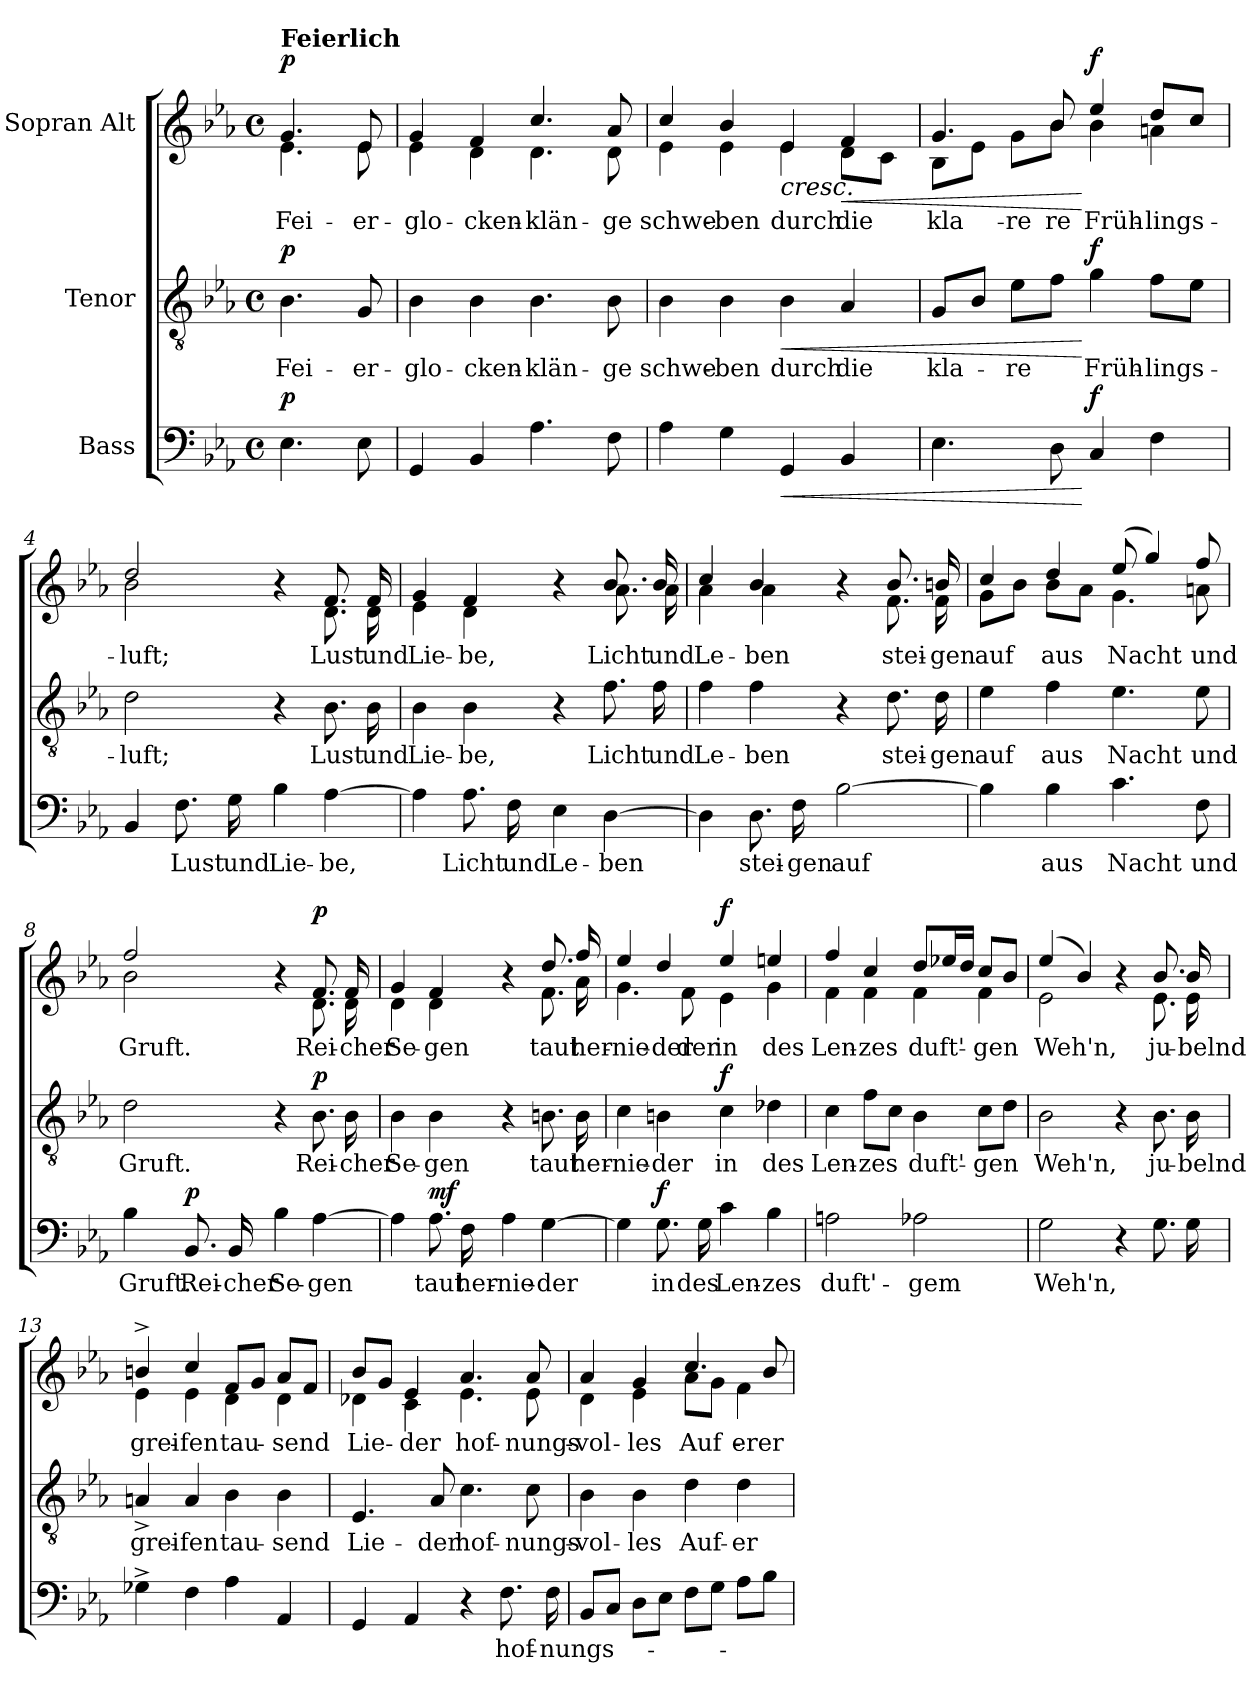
**kern	**text	**dynam	**kern	**text	**dynam	**kern	**text	**dynam
*part3	*part3	*part3	*part2	*part2	*part2	*part1	*part1	*part1
*staff3	*staff3	*staff3	*staff2	*staff2	*staff2	*staff1	*staff1	*staff1
*I"Bass	*	*	*I"Tenor	*	*	*I"Sopran Alt	*	*
*clefF4	*	*	*clefGv2	*	*	*clefG2	*	*
*k[b-e-a-]	*	*	*k[b-e-a-]	*	*	*k[b-e-a-]	*	*
*M4/4	*	*	*M4/4	*	*	*M4/4	*	*
*met(c)	*	*	*met(c)	*	*	*met(c)	*	*
*MM63	*	*	*MM63	*	*	*MM63	*	*
=	=	=	=	=	=	=	=	=
*	*	*	*	*	*	*^	*	*
!	!	!	!	!	!	!LO:TX:a:B:t=Feierlich	!	!	!
!	!	!LO:DY:a	!	!	!LO:DY:a	!	!	!	!LO:DY:a
4.E-\	.	p	4.B-\	Fei-	p	4.g/	4.e-\	Fei-	p
8E-\	.	.	8G/	-er-	.	8e-/	8e-\	-er-	.
=1	=1	=1	=1	=1	=1	=1	=1	=1	=1
4GG/	.	.	4B-\	-glo-	.	4g/	4e-\	-glo-	.
4BB-/	.	.	4B-\	-cken-	.	4f/	4d\	-cken-	.
4.A-\	.	.	4.B-\	-klän-	.	4.cc/	4.d\	-klän-	.
8F\	.	.	8B-\	-ge	.	8a-/	8d\	-ge	.
=2	=2	=2	=2	=2	=2	=2	=2	=2	=2
4A-\	.	.	4B-\	schwe-	.	4cc/	4e-\	schwe-	.
4G\	.	.	4B-\	-ben	.	4b-/	4e-\	-ben	.
!	!	!LO:HP:b	!	!	!LO:HP:b	!	!	!	!LO:HP:b
4GG/	.	<	4B-\	durch	<	4e-/	4e-\	durch	<
!	!	!	!	!	!	!	!	!	!LO:HP:b
4BB-/	.	.	4A-/	die	.	4f/	8d\L	die	<
.	.	.	.	.	.	.	8c\J	.	.
=3	=3	=3	=3	=3	=3	=3	=3	=3	=3
4.E-\	.	.	8G/L	kla-	.	4.g/	8B-\L	kla-	.
.	.	.	8B-/J	.	.	.	8e-\J	.	.
.	.	.	8e-\L	-re	.	.	8g\L	-re	.
8D\	.	.	8f\J	.	.	8b-/	8b-\J	-re	.
!	!	!LO:DY:n=1:a	!	!	!LO:DY:n=1:a	!	!	!	!LO:DY:n=1:a
4C/	.	[ f	4g\	Früh-	[ f	4ee-/	4b-\	Früh-	[ [ f
4F\	.	.	8f\L	-lings-	.	8dd/L	4an\	-lings-	.
.	.	.	8e-\J	.	.	8cc/J	.	.	.
!!LO:LB:g=z	!!
=4	=4	=4	=4	=4	=4	=4	=4	=4	=4
4BB-/	.	.	2d\	-luft;	.	2dd/	2b-\	-luft;	.
8.F\	Lust	.	.	.	.	.	.	.	.
16G\	und	.	.	.	.	.	.	.	.
4B-\	Lie-	.	4r	.	.	4r	4ryy	.	.
[4A-\	-be,	.	8.B-\	Lust	.	8.f/	8.d\	Lust	.
.	.	.	16B-\	und	.	16f/	16d\	und	.
=5	=5	=5	=5	=5	=5	=5	=5	=5	=5
4A-\]	.	.	4B-\	Lie-	.	4g/	4e-\	Lie-	.
8.A-\	Licht	.	4B-\	-be,	.	4f/	4d\	-be,	.
16F\	und	.	.	.	.	.	.	.	.
4E-\	Le-	.	4r	.	.	4r	4ryy	.	.
[4D\	-ben	.	8.f\	Licht	.	8.b-/	8.a-\	Licht	.
.	.	.	16f\	und	.	16b-/	16a-\	und	.
=6	=6	=6	=6	=6	=6	=6	=6	=6	=6
4D\]	.	.	4f\	Le-	.	4cc/	4a-\	Le-	.
8.D\	stei-	.	4f\	-ben	.	4b-/	4a-\	-ben	.
16F\	-gen	.	.	.	.	.	.	.	.
[2B-\	auf	.	4r	.	.	4r	4ryy	.	.
.	.	.	8.d\	stei-	.	8.b-/	8.f\	stei-	.
.	.	.	16d\	-gen	.	16bn/	16f\	-gen	.
!!LO:LB:g=z	!!
=7	=7	=7	=7	=7	=7	=7	=7	=7	=7
4B-\]	.	.	4e-\	auf	.	4cc/	8g\L	auf	.
.	.	.	.	.	.	.	8b-\J	.	.
4B-\	aus	.	4f\	aus	.	4dd/	8b-\L	aus	.
.	.	.	.	.	.	.	8a-\J	.	.
4.c\	Nacht	.	4.e-\	Nacht	.	(8ee-/	4.g\	Nacht	.
.	.	.	.	.	.	4gg/)	.	.	.
8F\	und	.	8e-\	und	.	8ff/	8an\	und	.
=8	=8	=8	=8	=8	=8	=8	=8	=8	=8
4B-\	Gruft.	.	2d\	Gruft.	.	2ff/	2b-\	Gruft.	.
!	!	!LO:DY:a	!	!	!	!	!	!	!
8.BB-/	Rei-	p	.	.	.	.	.	.	.
16BB-/	-cher	.	.	.	.	.	.	.	.
4B-\	Se-	.	4r	.	.	4r	4ryy	.	.
!	!	!	!	!	!LO:DY:a	!	!	!	!LO:DY:a
[4A-\	-gen	.	8.B-\	Rei-	p	8.f/	8.d\	Rei-	p
.	.	.	16B-\	-cher	.	16f/	16d\	-cher	.
=9	=9	=9	=9	=9	=9	=9	=9	=9	=9
4A-\]	.	.	4B-\	Se-	.	4g/	4d\	Se-	.
!	!	!LO:DY:a	!	!	!	!	!	!	!
8.A-\	taut	mf	4B-\	-gen	.	4f/	4d\	-gen	.
16F\	her-	.	.	.	.	.	.	.	.
4A-\	-nie-	.	4r	.	.	4r	4ryy	.	.
!	!	!	!	!	!LO:DY:a	!	!	!	!
!	!	!	!	!	!LO:DY:n=1:a	!	!	!	!
[4G\	-der	.	8.Bn\	taut	mf mf	8.dd/	8.f\	taut	.
.	.	.	16B\	her-	.	16ff/	16a-\	her-	.
=10	=10	=10	=10	=10	=10	=10	=10	=10	=10
4G\]	.	.	4c\	-nie-	.	4ee-/	4.g\	-nie-	.
!	!	!LO:DY:a	!	!	!	!	!	!	!
8.G\	in	f	4Bn\	-der	.	4dd/	.	-der	.
.	.	.	.	.	.	.	8f\	-der	.
16G\	des	.	.	.	.	.	.	.	.
!	!	!	!	!	!LO:DY:a	!	!	!	!LO:DY:a
4c\	Len-	.	4c\	in	f	4ee-/	4e-\	in	f
4B-\	-zes	.	4d-X\	des	.	4een/	4g\	des	.
!!LO:PB:g=z	!!
=11	=11	=11	=11	=11	=11	=11	=11	=11	=11
2An\	duft'-	.	4c\	Len-	.	4ff/	4f\	Len-	.
.	.	.	8f\L	-zes	.	4cc/	4f\	-zes	.
.	.	.	8c\J	.	.	.	.	.	.
2A-X\	-gem	.	4B-\	duft'-	.	8dd/L	4f\	duft'-	.
.	.	.	.	.	.	16ee-X/L	.	.	.
.	.	.	.	.	.	16dd/JJ	.	.	.
.	.	.	8c\L	-gen	.	8cc/L	4f\	-gen	.
.	.	.	8d\J	.	.	8b-/J	.	.	.
=12	=12	=12	=12	=12	=12	=12	=12	=12	=12
2G\	Weh'n,	.	2B-\	Weh'n,	.	(4ee-/	2e-\	Weh'n,	.
.	.	.	.	.	.	4b-/)	.	.	.
4r	.	.	4r	.	.	4r	4ryy	.	.
8.G\	.	.	8.B-\	ju-	.	8.b-/	8.e-\	ju-	.
16G\	.	.	16B-\	-belnd	.	16b-/	16e-\	-belnd	.
=13	=13	=13	=13	=13	=13	=13	=13	=13	=13
4G-X^\	.	.	4An^/	grei-	.	4bn^/	4e-\	grei-	.
4F\	.	.	4A/	-fen	.	4cc/	4e-\	-fen	.
4A-\	.	.	4B-\	tau-	.	8f/L	4d\	tau-	.
.	.	.	.	.	.	8g/J	.	.	.
4AA-/	.	.	4B-\	-send	.	8a-/L	4d\	-send	.
.	.	.	.	.	.	8f/J	.	.	.
=14	=14	=14	=14	=14	=14	=14	=14	=14	=14
4GG/	.	.	4.E-/	Lie-	.	8b-/L	4d-X\	Lie-	.
.	.	.	.	.	.	8g/J	.	.	.
4AA-/	.	.	.	.	.	4e-/	4c\	-der	.
.	.	.	8A-/	-der	.	.	.	.	.
4r	.	.	4.c\	hof-	.	4.a-/	4.e-\	hof-	.
8.F\	hof-	.	.	.	.	.	.	.	.
.	.	.	8c\	-nungs-	.	8a-/	8e-\	-nungs-	.
16F\	-nungs-	.	.	.	.	.	.	.	.
!!LO:LB:g=z	!!
=15	=15	=15	=15	=15	=15	=15	=15	=15	=15
8BB-/L	.	.	4B-\	-vol-	.	4a-/	4d\	-vol-	.
8C/J	.	.	.	.	.	.	.	.	.
8D\L	.	.	4B-\	-les	.	4g/	4e-\	-les	.
8E-\J	.	.	.	.	.	.	.	.	.
8F\L	.	.	4d\	Auf-	.	4.cc/	8a-\L	Auf-	.
8G\J	.	.	.	.	.	.	8g\J	.	.
8A-\L	.	.	4d\	-er-	.	.	4f\	-er-	.
8B-\J	.	.	.	.	.	8b-/	.	-er-	.
*	*	*	*	*	*	*v	*v	*	*
=	=	=	=	=	=	=	=	=
*-	*-	*-	*-	*-	*-	*-	*-	*-
